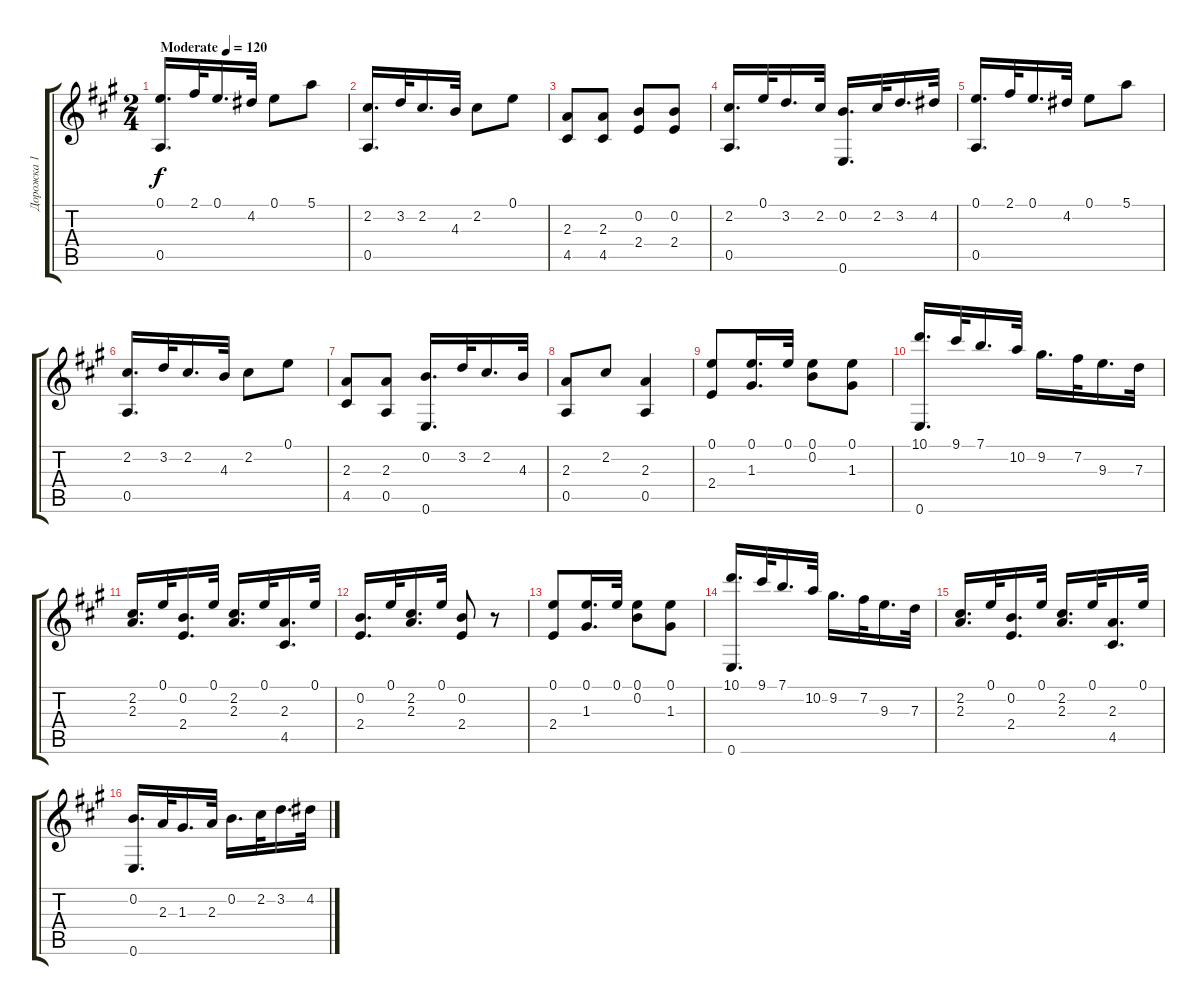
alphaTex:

\track ("Дорожка 1" "Дорожка 1") {instrument acousticguitarnylon}
\staff {score tabs}
\tuning (E4 B3 G3 D3 A2 E2) {hide}
\ts (2 4)
\tempo (120 "Moderate")
\clef g2
\ks a
(0.1 0.5).16{d dy f instrument acousticguitarnylon} 2.1.32 0.1.16{d} 4.2.32 0.1.8 5.1.8 |
(2.2 0.5).16{d} 3.2.32 2.2.16{d} 4.3.32 2.2.8 0.1.8 |
(2.3 4.5).8 (2.3 4.5).8 (0.2 2.4).8 (0.2 2.4).8 |
(2.2 0.5).16{d} 0.1.32 3.2.16{d} 2.2.32 (0.2 0.6).16{d} 2.2.32 3.2.16{d} 4.2.32 |
(0.1 0.5).16{d} 2.1.32 0.1.16{d} 4.2.32 0.1.8 5.1.8 |
(2.2 0.5).16{d} 3.2.32 2.2.16{d} 4.3.32 2.2.8 0.1.8 |
(2.3 4.5).8 (2.3 0.5).8 (0.2 0.6).16{d} 3.2.32 2.2.16{d} 4.3.32 |
(2.3 0.5).8 2.2.8 (2.3 0.5).4 |
(0.1 2.4).8 (0.1 1.3).16{d} 0.1.32 (0.1 0.2).8 (0.1 1.3).8 |
(10.1 0.6).16{d} 9.1.32 7.1.16{d} 10.2.32 9.2.16{d} 7.2.32 9.3.16{d} 7.3.32 |
(2.2 2.3).16{d} 0.1.32 (0.2 2.4).16{d} 0.1.32 (2.2 2.3).16{d} 0.1.32 (2.3 4.5).16{d} 0.1.32 |
(0.2 2.4).16{d} 0.1.32 (2.2 2.3).16{d} 0.1.32 (0.2 2.4).8 r.8 |
(0.1 2.4).8 (0.1 1.3).16{d} 0.1.32 (0.1 0.2).8 (0.1 1.3).8 |
(10.1 0.6).16{d} 9.1.32 7.1.16{d} 10.2.32 9.2.16{d} 7.2.32 9.3.16{d} 7.3.32 |
(2.2 2.3).16{d} 0.1.32 (0.2 2.4).16{d} 0.1.32 (2.2 2.3).16{d} 0.1.32 (2.3 4.5).16{d} 0.1.32 |
(0.2 0.6).16{d} 2.3.32 1.3.16{d} 2.3.32 0.2.16{d} 2.2.32 3.2.16{d} 4.2.32
